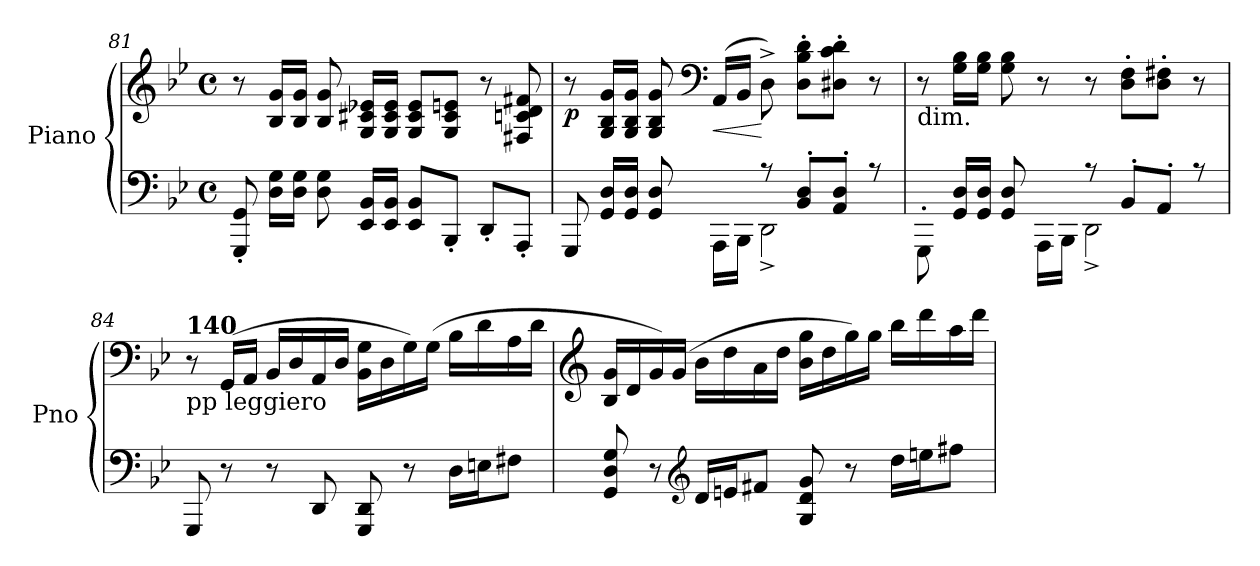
**kern	**kern	**dynam
*part1	*part1	*part1
*staff2	*staff1	*staff1/2
*I"Piano	*	*
*I'Pno	*	*
!!LO:LB:g=z
*clefF4	*clefG2	*
*k[b-e-]	*k[b-e-]	*
*B-:	*B-:	*
*M4/4	*M4/4	*
*met(c)	*met(c)	*
=81	=81	=81
8GGG/' 8GG/'	8r	.
16D\ 16G\LL	16B-/ 16g/LL	.
16D\ 16G\JJ	16B-/ 16g/JJ	.
8D\ 8G\	8B-/ 8g/	.
16EE-/ 16BB-/LL	16G/ 16c#X/ 16e-X/LL	.
16EE-/ 16BB-/JJ	16G/ 16c#/ 16e-/JJ	.
8EE-/ 8BB-/L	8G/ 8c#/ 8e-/L	.
8BBB-'/J	8G/ 8c#/ 8en/J	.
8DD'/L	8r	.
8AAA'/J	8F#X/ 8cn/ 8d/ 8f#X/	.
!!LO:LB:g=z
=82	=82	=82
*^	*	*
!	!	!	!LO:DY:b
8GGG/	2ryy	8r	p
16GG/ 16D/LL	.	16G/ 16B-/ 16g/LL	.
16GG/ 16D/JJ	.	16G/ 16B-/ 16g/JJ	.
8GG/ 8D/	.	8G/ 8B-/ 8g/	.
*	*	*clefF4	*
!	!	!	!LO:HP:b
16AAA\LL	.	(>16AA/LL	<
16BBB-\JJ	.	16BB-/JJ	.
8rA	2DD^\	8D^\)	[
8BB-/' 8D/'L	.	8D\' 8B-\' 8d\'L	.
8AA/' 8D/'J	.	8D#X\' 8c\' 8d\'J	.
8rA	.	8r	.
=83	=83	=83	=83
!	!	!LO:TX:b:t=dim.	!
8GGG'\	2ryy	8r	.
16GG/ 16D/LL	.	16G\ 16B-\LL	.
16GG/ 16D/JJ	.	16G\ 16B-\JJ	.
8GG/ 8D/	.	8G\ 8B-\	.
16AAA\LL	.	8r	.
16BBB-\JJ	.	.	.
8rA	2DD^\	8r	.
8BB-'/L	.	8D\' 8F\'L	.
8AA'/J	.	8D\' 8F#X\'J	.
8rA	.	8r	.
*v	*v	*	*
=84	=84	=84
!	!LO:TX:b:t=pp leggiero	!
!	!LO:TX:a:B:t=140	!
8GGG/	8r	.
8r	(>16GG/LL	.
.	16AA/JJ	.
8r	16BB-/LL	.
.	16D/	.
8DD/	16AA/	.
.	16D/JJ	.
8GGG/ 8DD/	16BB-\ 16G\LL	.
.	16D\	.
8r	16G\)	.
.	(>16G\JJ	.
16D\LL	16B-\LL	.
16En\J	16d\	.
8F#X\J	16A\	.
.	16d\JJ	.
!!LO:PB:g=z
=85	=85	=85
*	*clefG2	*
8GG/ 8D/ 8G/	16B-/ 16g/LL	.
.	16d/	.
8r	16g/)	.
.	(>16g/JJ	.
*clefG2	*	*
16d/LL	16b-\LL	.
16en/J	16dd\	.
8f#X/J	16a\	.
.	16dd\JJ	.
8G/ 8d/ 8g/	16b-\ 16gg\LL	.
.	16dd\	.
8r	16gg\)	.
.	16gg\JJ	.
16dd\LL	16bb-\LL	.
16een\J	16ddd\	.
8ff#X\J	16aa\	.
.	16ddd\JJ	.
=	=	=
*-	*-	*-
